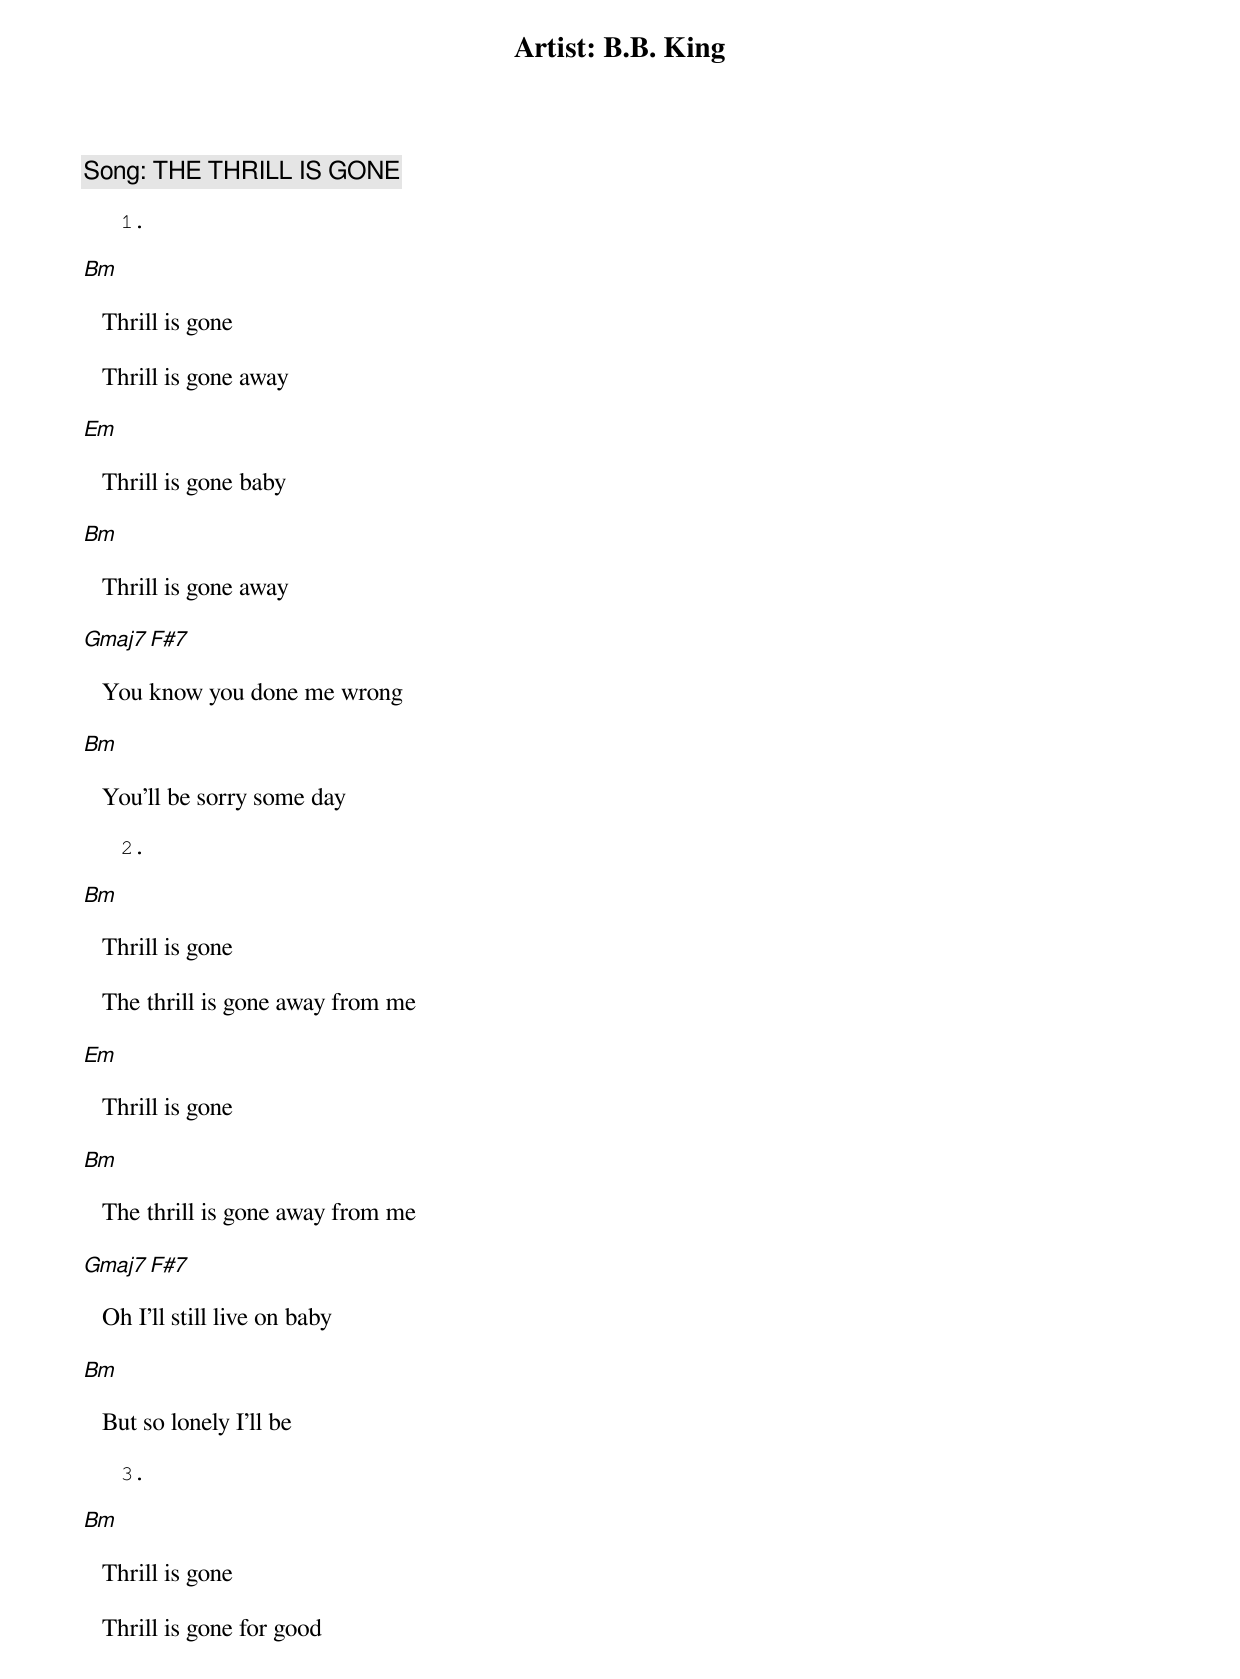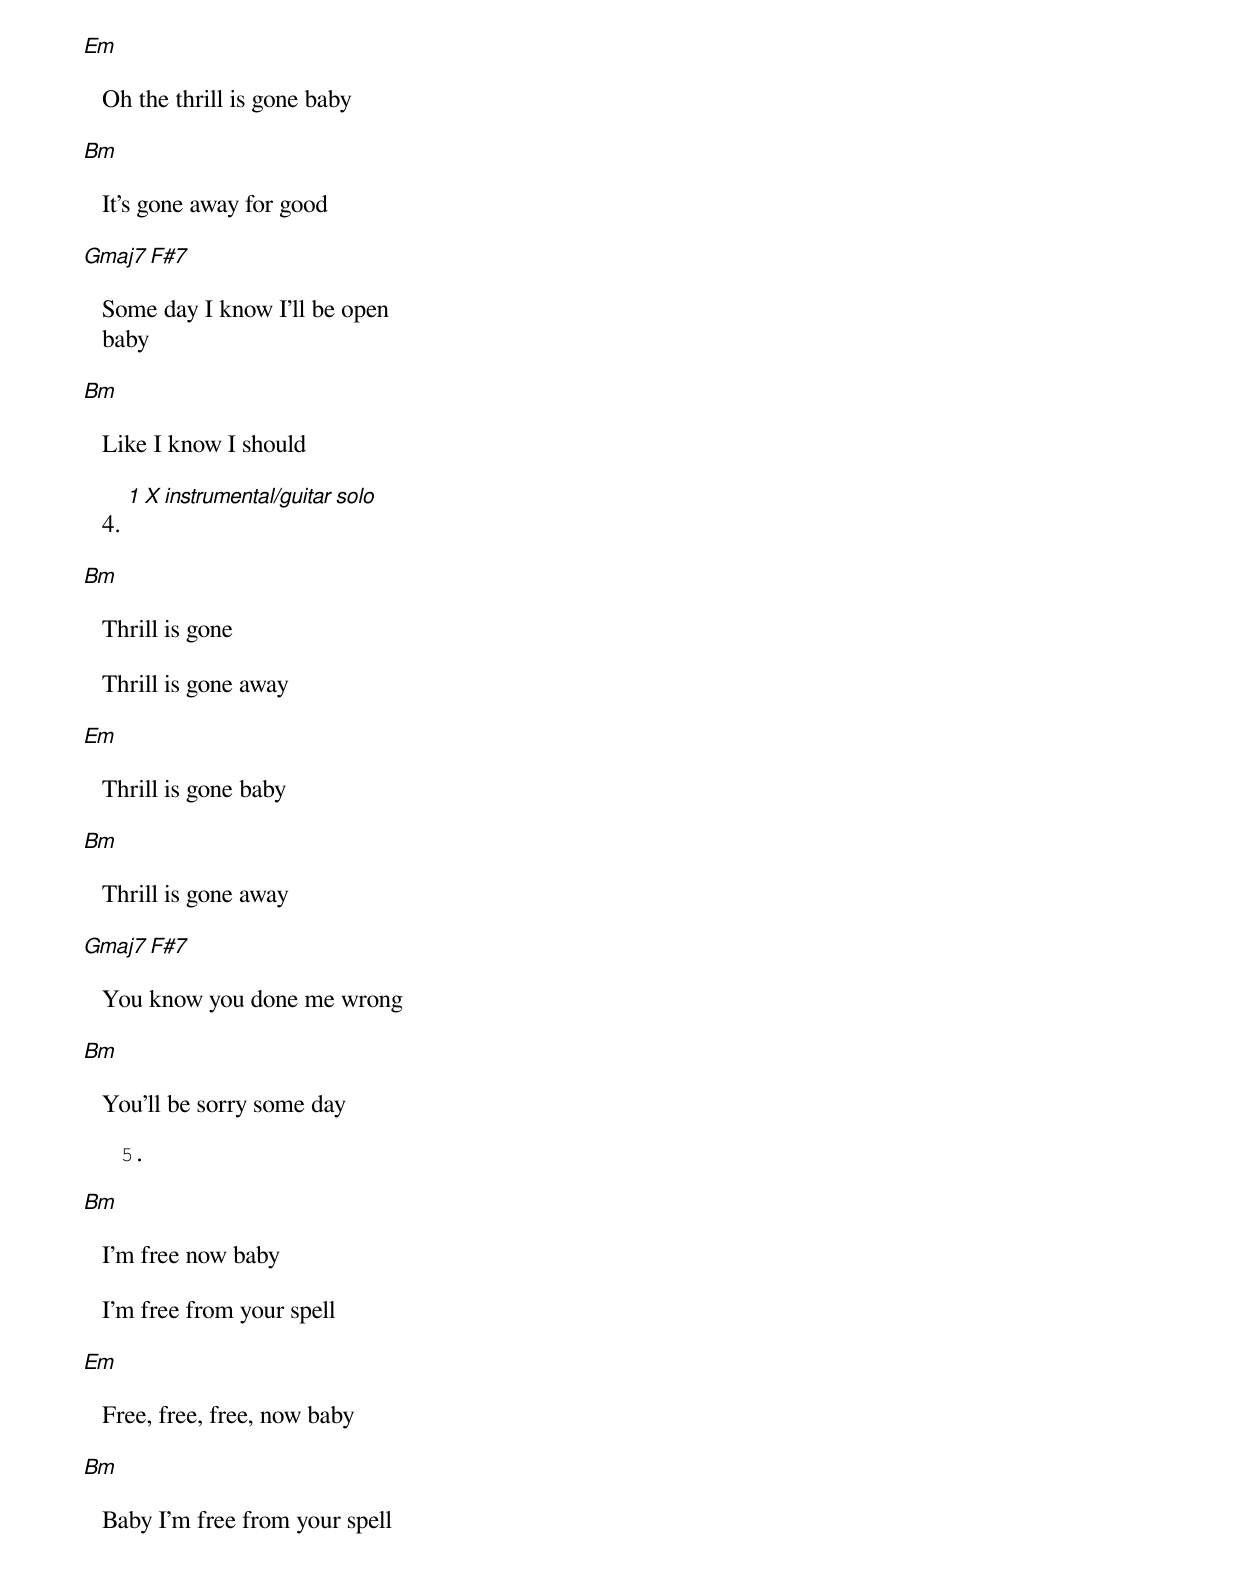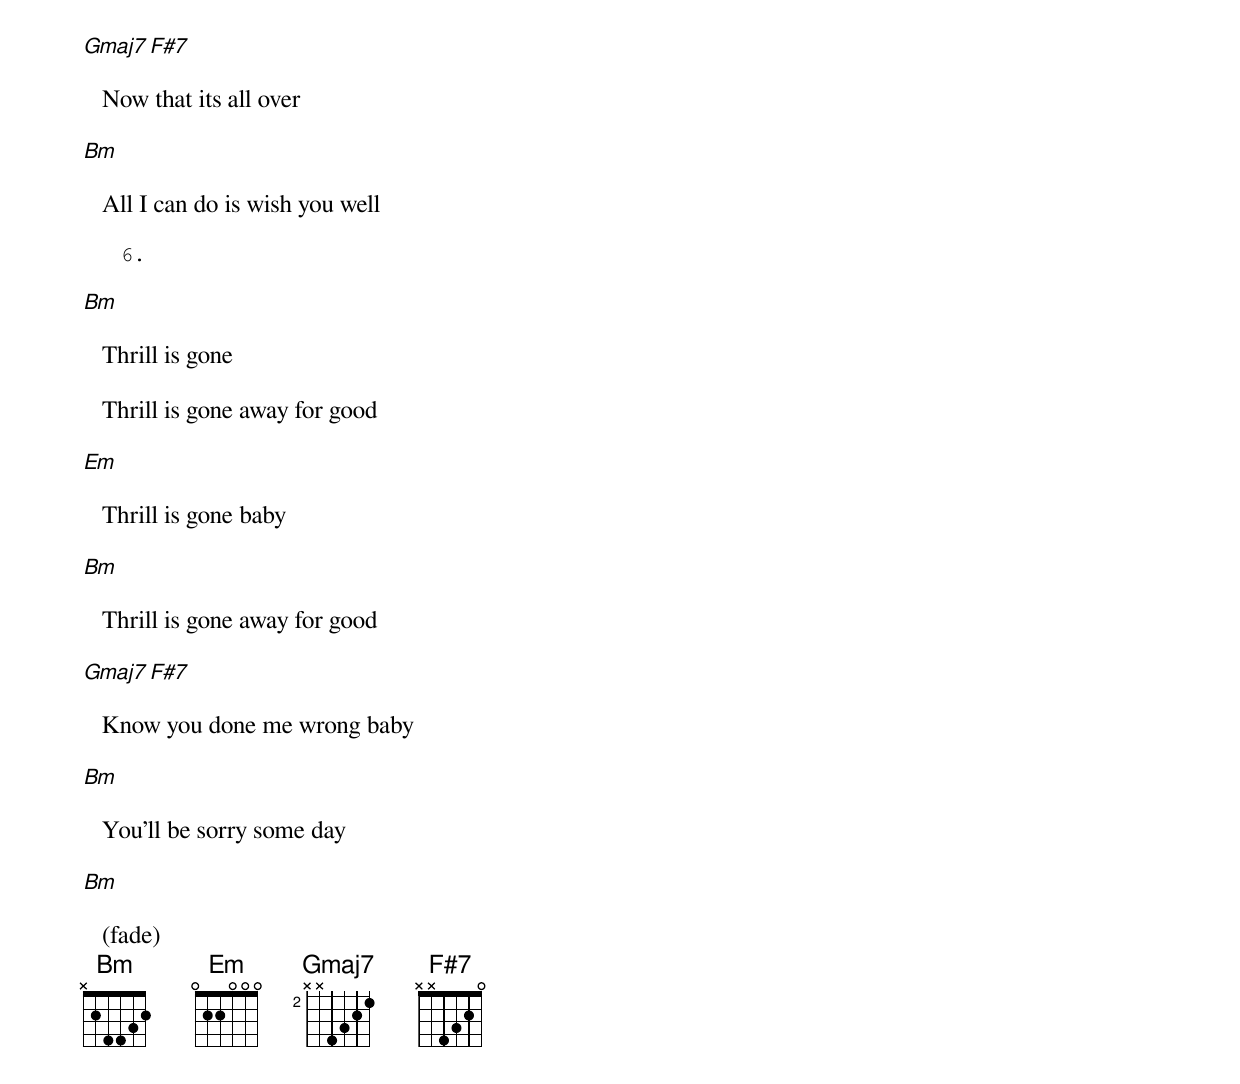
   Artist: B.B. King

   Song: THE THRILL IS GONE

   1.

   Bm

   Thrill is gone

   Thrill is gone away

   Em

   Thrill is gone baby

   Bm

   Thrill is gone away

   Gmaj7 F#7

   You know you done me wrong

   Bm

   You'll be sorry some day

   2.

   Bm

   Thrill is gone

   The thrill is gone away from me

   Em

   Thrill is gone

   Bm

   The thrill is gone away from me

   Gmaj7 F#7

   Oh I'll still live on baby

   Bm

   But so lonely I'll be

   3.

   Bm

   Thrill is gone

   Thrill is gone for good

   Em

   Oh the thrill is gone baby

   Bm

   It's gone away for good

   Gmaj7 F#7

   Some day I know I'll be open
   baby

   Bm

   Like I know I should

   4. [1 X instrumental/guitar solo]

   Bm

   Thrill is gone

   Thrill is gone away

   Em

   Thrill is gone baby

   Bm

   Thrill is gone away

   Gmaj7 F#7

   You know you done me wrong

   Bm

   You'll be sorry some day

   5.

   Bm

   I'm free now baby

   I'm free from your spell

   Em

   Free, free, free, now baby

   Bm

   Baby I'm free from your spell

   Gmaj7 F#7

   Now that its all over

   Bm

   All I can do is wish you well

   6.

   Bm

   Thrill is gone

   Thrill is gone away for good

   Em

   Thrill is gone baby

   Bm

   Thrill is gone away for good

   Gmaj7 F#7

   Know you done me wrong baby

   Bm

   You'll be sorry some day

   Bm

   (fade)
